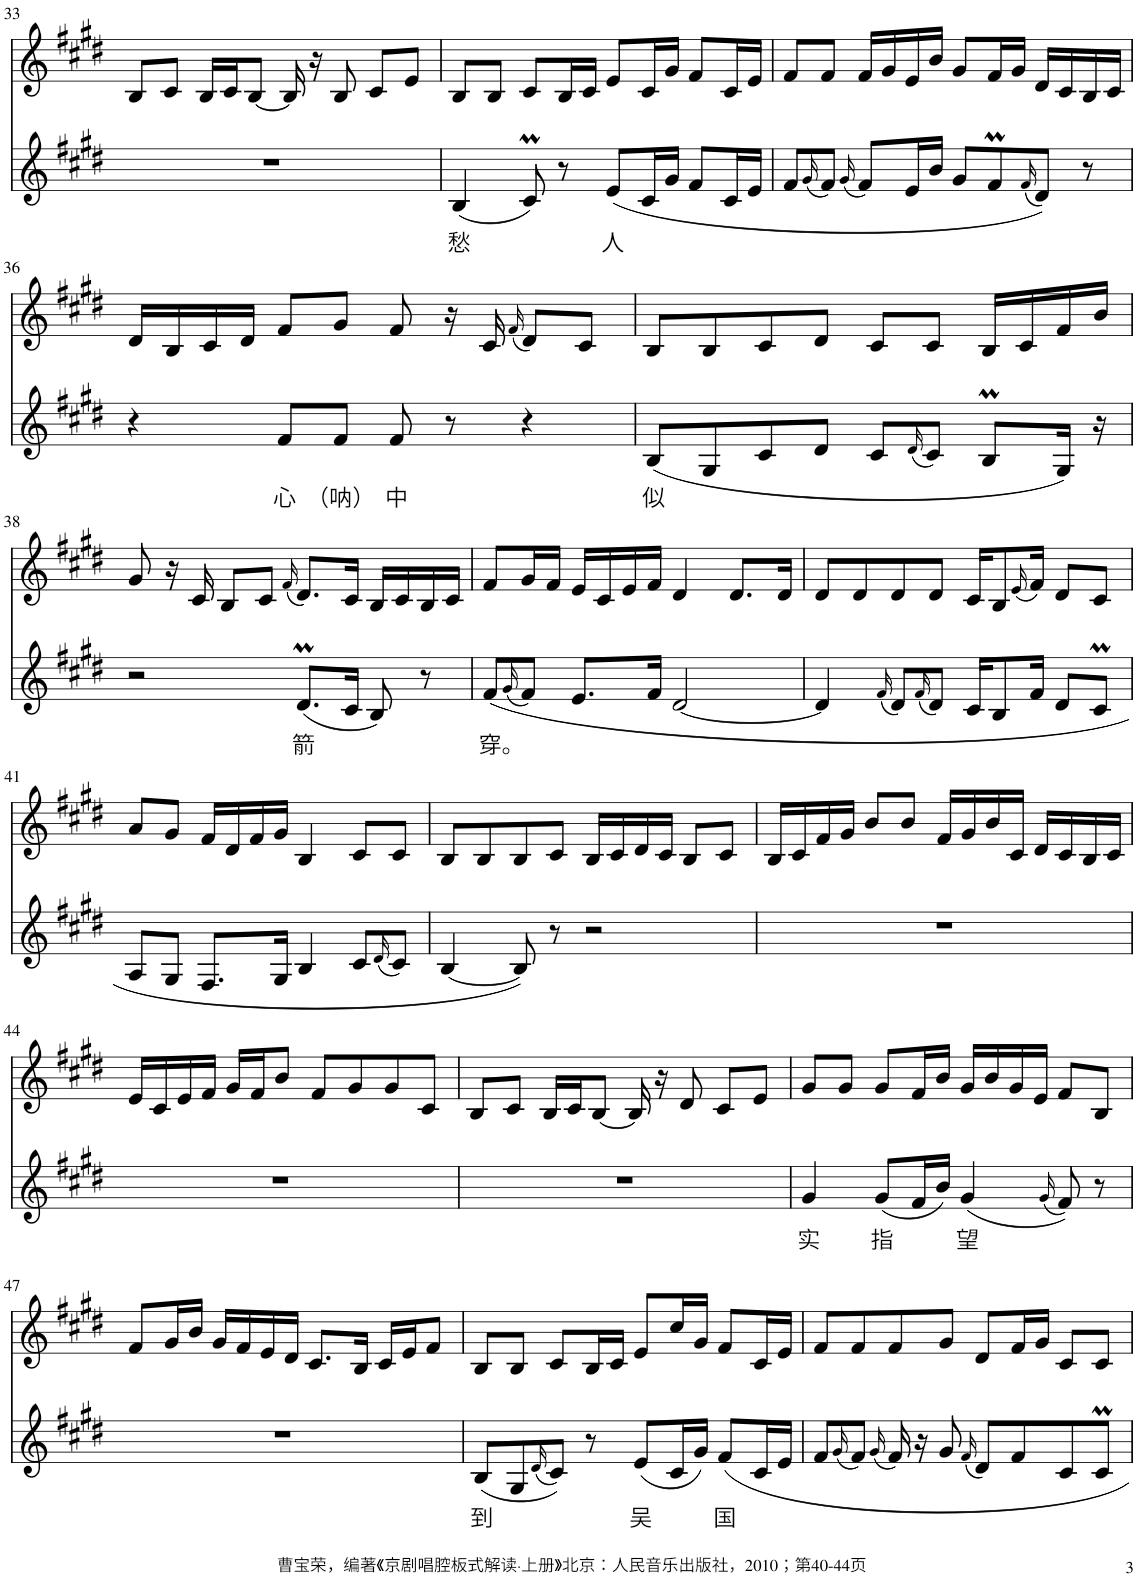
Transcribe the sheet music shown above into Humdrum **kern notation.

**kern	**text	**kern
*part2	*part2	*part1
*staff2	*staff2	*staff1
*I"Piano	*	*I"Piano
*I'Pno	*	*I'Pno
!!LO:PB:g=z
*clefG2	*	*clefG2
*k[f#c#g#d#]	*	*k[f#c#g#d#]
*M4/4	*	*M4/4
=33	=33	=33
1r	.	8B/L
.	.	8c#/J
.	.	16B/LL
.	.	16c#/J
.	.	[8B/J
.	.	16B/]
.	.	16r
.	.	8B/
.	.	8c#/L
.	.	8e/J
=34	=34	=34
!	!LO:LY:b	!
(4B/	愁	8B/L
.	.	8B/J
8c#M/)	.	8c#/L
8r	.	16B/L
.	.	16c#/JJ
!	!LO:LY:b	!
(8e/L	人	8e/L
16c#/L	.	16c#/L
16g#/JJ	.	16g#/JJ
8f#/L	.	8f#/L
16c#/L	.	16c#/L
16e/JJ	.	16e/JJ
=35	=35	=35
8f#/L	.	8f#/L
(16qg#/	.	.
8f#/J)	.	8f#/J
(16qg#/	.	.
8f#/L)	.	16f#/LL
.	.	16g#/
16e/L	.	16e/
16b/JJ	.	16b/JJ
8g#/L	.	8g#/L
8f#M/	.	16f#/L
.	.	16g#/JJ
(16qf#/	.	.
8d#/J))	.	16d#/LL
.	.	16c#/
8r	.	16B/
.	.	16c#/JJ
!!LO:LB:g=z
=36	=36	=36
4r	.	16d#/LL
.	.	16B/
.	.	16c#/
.	.	16d#/JJ
!	!LO:LY:b	!
8f#/L	心	8f#/L
!	!LO:LY:b	!
8f#/J	（呐）	8g#/J
!	!LO:LY:b	!
8f#/	中	8f#/
8r	.	16r
.	.	16c#/
.	.	(16qf#/
4r	.	8d#/L)
.	.	8c#/J
=37	=37	=37
!	!LO:LY:b	!
(8B/L	似	8B/L
8G#/	.	8B/
8c#/	.	8c#/
8d#/J	.	8d#/J
8c#/L	.	8c#/L
(16qd#/	.	.
8c#/J)	.	8c#/J
8BM/L	.	16B/LL
.	.	16c#/
16G#/Jk)	.	16f#/
16r	.	16b/JJ
!!LO:LB:g=z
=38	=38	=38
2r	.	8g#/
.	.	16r
.	.	16c#/
.	.	8B/L
.	.	8c#/J
.	.	(16qf#/
!	!LO:LY:b	!
(8.d#m/L	箭	8.d#/L)
16c#/Jk	.	16c#/Jk
8B/)	.	16B/LL
.	.	16c#/
8r	.	16B/
.	.	16c#/JJ
=39	=39	=39
!	!LO:LY:b	!
(8f#/L	穿。	8f#/L
(16qg#/	.	.
8f#/J)	.	16g#/L
.	.	16f#/JJ
8.e/L	.	16e/LL
.	.	16c#/
.	.	16e/
16f#/Jk	.	16f#/JJ
[2d#/	.	4d#/
.	.	8.d#/L
.	.	16d#/Jk
=40	=40	=40
4d#/]	.	8d#/L
.	.	8d#/
(16qf#/	.	.
8d#/L)	.	8d#/
(16qf#/	.	.
8d#/J)	.	8d#/J
16c#/KL	.	16c#/KL
8B/	.	8B/
.	.	(16qe/
16f#/Jk	.	16f#/Jk)
8d#/L	.	8d#/L
8c#M/J	.	8c#/J
!!LO:LB:g=z
=41	=41	=41
8A/L	.	8a/L
8G#/J	.	8g#/J
8.F#/L	.	16f#/LL
.	.	16d#/
.	.	16f#/
16G#/Jk	.	16g#/JJ
4B/	.	4B/
8c#/L	.	8c#/L
(16qd#/	.	.
8c#/J)	.	8c#/J
=42	=42	=42
[4B/	.	8B/L
.	.	8B/
8B/])	.	8B/
8r	.	8c#/J
2r	.	16B/LL
.	.	16c#/
.	.	16d#/
.	.	16c#/JJ
.	.	8B/L
.	.	8c#/J
=43	=43	=43
1r	.	16B/LL
.	.	16c#/
.	.	16f#/
.	.	16g#/JJ
.	.	8b/L
.	.	8b/J
.	.	16f#/LL
.	.	16g#/
.	.	16b/
.	.	16c#/JJ
.	.	16d#/LL
.	.	16c#/
.	.	16B/
.	.	16c#/JJ
!!LO:LB:g=z
=44	=44	=44
1r	.	16e/LL
.	.	16c#/
.	.	16e/
.	.	16f#/JJ
.	.	16g#/LL
.	.	16f#/J
.	.	8b/J
.	.	8f#/L
.	.	8g#/
.	.	8g#/
.	.	8c#/J
=45	=45	=45
1r	.	8B/L
.	.	8c#/J
.	.	16B/LL
.	.	16c#/J
.	.	[8B/J
.	.	16B/]
.	.	16r
.	.	8d#/
.	.	8c#/L
.	.	8e/J
=46	=46	=46
!	!LO:LY:b	!
4g#/	实	8g#/L
.	.	8g#/J
!	!LO:LY:b	!
(8g#/L	指	8g#/L
16f#/L	.	16f#/L
16b/JJ)	.	16b/JJ
!	!LO:LY:b	!
(4g#/	望	16g#/LL
.	.	16b/
.	.	16g#/
.	.	16e/JJ
(16qg#/	.	.
8f#/))	.	8f#/L
8r	.	8B/J
!!LO:LB:g=z
=47	=47	=47
1r	.	8f#/L
.	.	16g#/L
.	.	16b/JJ
.	.	16g#/LL
.	.	16f#/
.	.	16e/
.	.	16d#/JJ
.	.	8.c#/L
.	.	16B/Jk
.	.	16c#/LL
.	.	16e/J
.	.	8f#/J
=48	=48	=48
!	!LO:LY:b	!
(8B/L	到	8B/L
8G#/	.	8B/J
(16qd#/	.	.
8c#/J))	.	8c#/L
8r	.	16B/L
.	.	16c#/JJ
!	!LO:LY:b	!
(8e/L	吴	8e/L
16c#/L	.	16cc#/L
16g#/JJ)	.	16g#/JJ
!	!LO:LY:b	!
8f#/L	国	8f#/L
16c#/L	.	16c#/L
16e/JJ	.	16e/JJ
=49	=49	=49
8f#/L	.	8f#/L
(16qg#/	.	.
8f#/J)	.	8f#/
(16qg#/	.	.
16f#/)	.	8f#/
16r	.	.
8g#/	.	8g#/J
(16qf#/	.	.
8d#/L)	.	8d#/L
8f#/	.	16f#/L
.	.	16g#/JJ
8c#/	.	8c#/L
8c#M/J	.	8c#/J
=	=	=
*-	*-	*-
